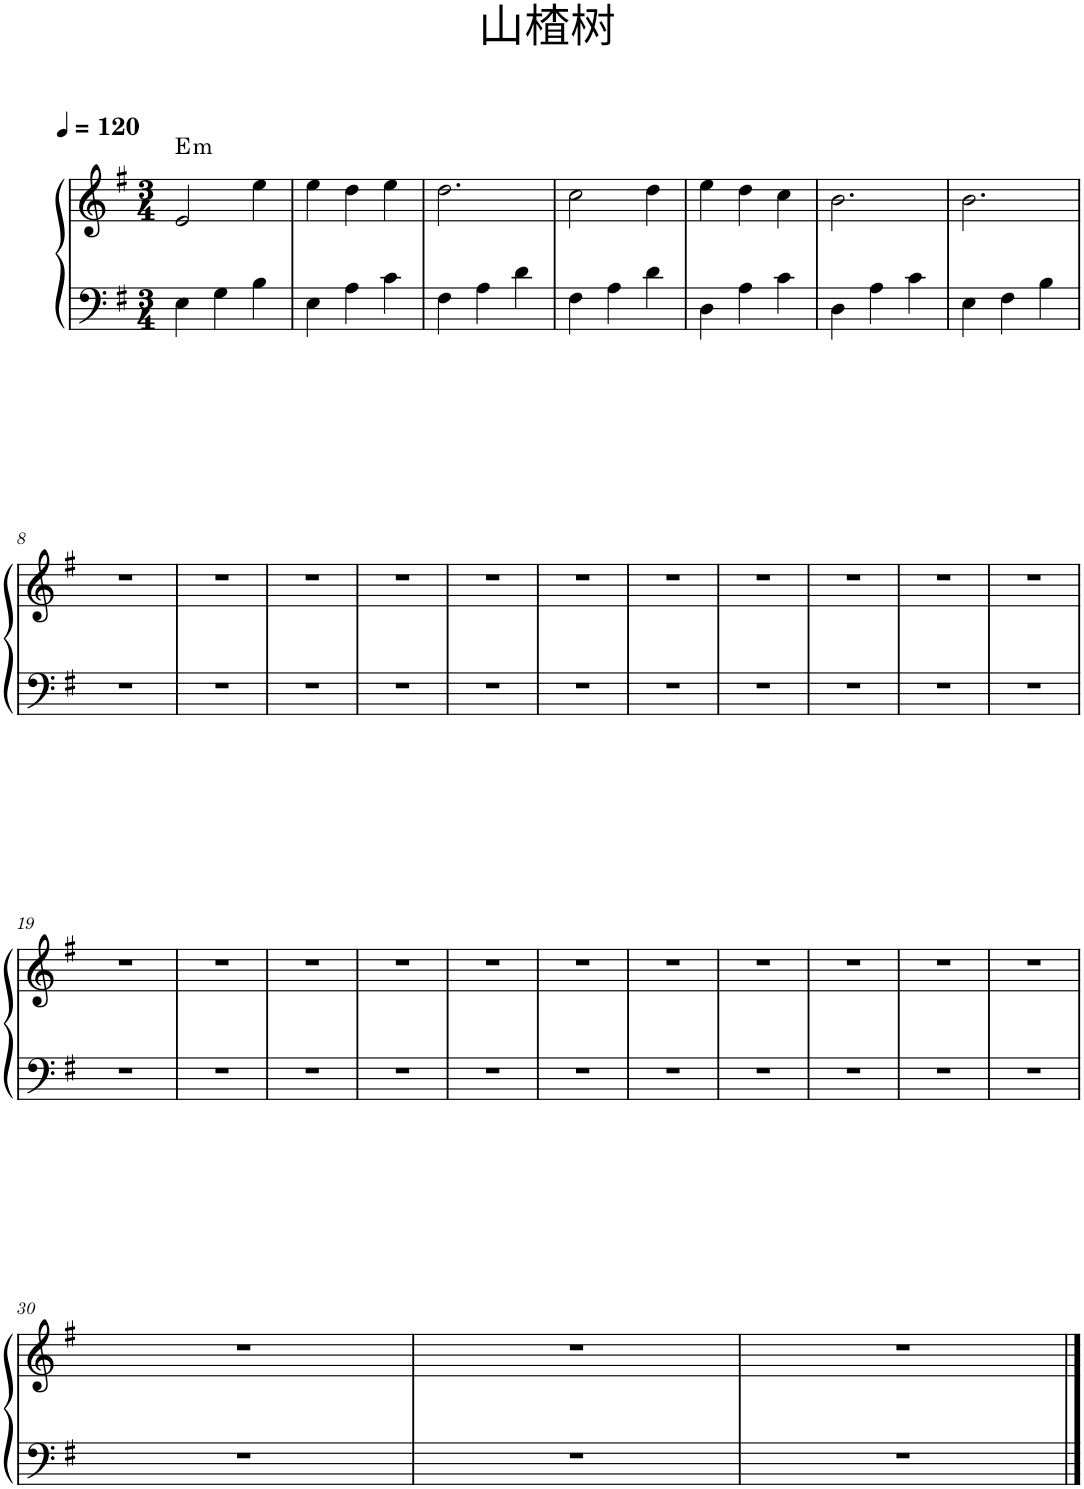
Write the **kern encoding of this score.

**kern	**kern	**harte
*part1	*part1	*part1
*staff2	*staff1	*
*I"Piano	*	*
*I'Pno.	*	*
*clefF4	*clefG2	*
*k[f#]	*k[f#]	*
*M3/4	*M3/4	*
*MM120	*MM120	*
=1	=1	=1
!	!	!LO:H:kt=m
4E\	2e/	E:min
4G\	.	.
4B\	4ee\	.
=2	=2	=2
4E\	4ee\	.
4A\	4dd\	.
4c\	4ee\	.
=3	=3	=3
4F#\	2.dd\	.
4A\	.	.
4d\	.	.
=4	=4	=4
4F#\	2cc\	.
4A\	.	.
4d\	4dd\	.
=5	=5	=5
4D\	4ee\	.
4A\	4dd\	.
4c\	4cc\	.
=6	=6	=6
4D\	2.b\	.
4A\	.	.
4c\	.	.
=7	=7	=7
4E\	2.b\	.
4F#\	.	.
4B\	.	.
!!LO:LB:g=z
=8	=8	=8
2.r	2.r	.
=9	=9	=9
2.r	2.r	.
=10	=10	=10
2.r	2.r	.
=11	=11	=11
2.r	2.r	.
=12	=12	=12
2.r	2.r	.
=13	=13	=13
2.r	2.r	.
=14	=14	=14
2.r	2.r	.
=15	=15	=15
2.r	2.r	.
=16	=16	=16
2.r	2.r	.
=17	=17	=17
2.r	2.r	.
=18	=18	=18
2.r	2.r	.
!!LO:LB:g=z
=19	=19	=19
2.r	2.r	.
=20	=20	=20
2.r	2.r	.
=21	=21	=21
2.r	2.r	.
=22	=22	=22
2.r	2.r	.
=23	=23	=23
2.r	2.r	.
=24	=24	=24
2.r	2.r	.
=25	=25	=25
2.r	2.r	.
=26	=26	=26
2.r	2.r	.
=27	=27	=27
2.r	2.r	.
=28	=28	=28
2.r	2.r	.
=29	=29	=29
2.r	2.r	.
!!LO:LB:g=z
=30	=30	=30
2.r	2.r	.
=31	=31	=31
2.r	2.r	.
=32	=32	=32
2.r	2.r	.
==	==	==
*-	*-	*-
